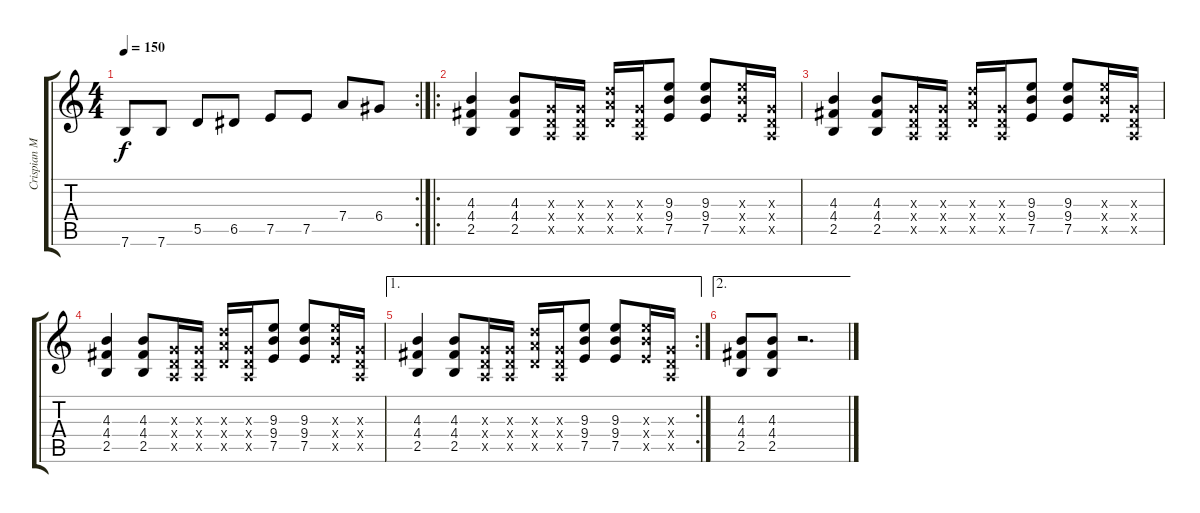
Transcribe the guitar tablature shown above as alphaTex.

\track ("Crispian Mills (guitar)" "Crispian M") {instrument overdrivenguitar}
\staff {score tabs}
\tuning (E4 B3 G3 D3 A2 E2) {hide}
\rc 2
\ts (4 4)
\tempo 150
\clef g2
\ks c
7.6.8{dy f} 7.6.8 5.5.8 6.5.8 7.5.8 7.5.8 7.4.8 6.4.8 |
\ro
(4.3 4.4 2.5).4 (4.3 4.4 2.5).8 (0.3{x} 0.4{x} 0.5{x}).16 (0.3{x} 0.4{x} 0.5{x}).16 (7.3{x} 7.4{x} 5.5{x}).16 (0.3{x} 0.4{x} 0.5{x}).16 (9.3 9.4 7.5).8 (9.3 9.4 7.5).8 (9.3{x} 9.4{x} 7.5{x}).16 (0.3{x} 0.4{x} 0.5{x}).16 |
(4.3 4.4 2.5).4 (4.3 4.4 2.5).8 (0.3{x} 0.4{x} 0.5{x}).16 (0.3{x} 0.4{x} 0.5{x}).16 (7.3{x} 7.4{x} 5.5{x}).16 (0.3{x} 0.4{x} 0.5{x}).16 (9.3 9.4 7.5).8 (9.3 9.4 7.5).8 (9.3{x} 9.4{x} 7.5{x}).16 (0.3{x} 0.4{x} 0.5{x}).16 |
(4.3 4.4 2.5).4 (4.3 4.4 2.5).8 (0.3{x} 0.4{x} 0.5{x}).16 (0.3{x} 0.4{x} 0.5{x}).16 (7.3{x} 7.4{x} 5.5{x}).16 (0.3{x} 0.4{x} 0.5{x}).16 (9.3 9.4 7.5).8 (9.3 9.4 7.5).8 (9.3{x} 9.4{x} 7.5{x}).16 (0.3{x} 0.4{x} 0.5{x}).16 |
\ae 1
\rc 2
(4.3 4.4 2.5).4 (4.3 4.4 2.5).8 (0.3{x} 0.4{x} 0.5{x}).16 (0.3{x} 0.4{x} 0.5{x}).16 (7.3{x} 7.4{x} 5.5{x}).16 (0.3{x} 0.4{x} 0.5{x}).16 (9.3 9.4 7.5).8 (9.3 9.4 7.5).8 (9.3{x} 9.4{x} 7.5{x}).16 (0.3{x} 0.4{x} 0.5{x}).16 |
\ae 2
(4.3 4.4 2.5).8 (4.3 4.4 2.5).8 r.2{d}
